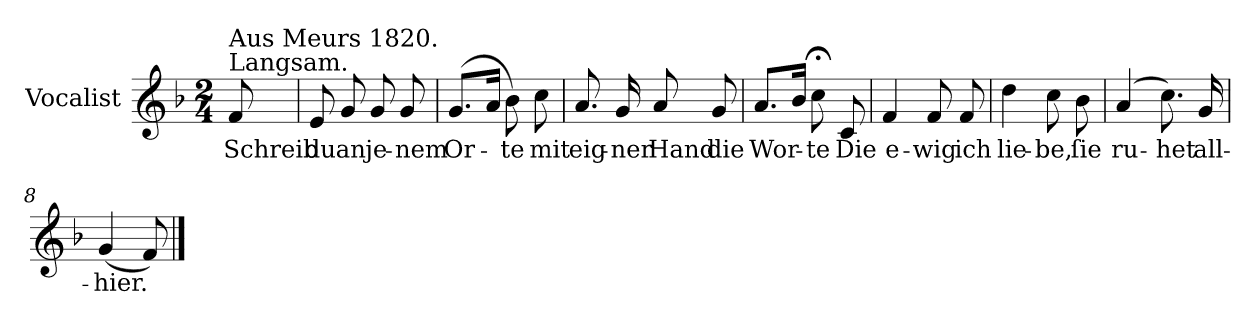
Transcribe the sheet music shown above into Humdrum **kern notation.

**kern	**text
*part1	*part1
*staff1	*staff1
*I"Vocalist	*
*k[b-]	*
*F:	*
*M2/4	*
=	=
!LO:TX:a:t=Langsam.	!
!LO:TX:a:t=Aus Meurs 1820.	!
8f	Schreib
=1	=1
8e	du
8g	an
8g	je-
8g	-nem
=2	=2
(<8.gL	Or-
16aJk	.
8b-)	-te
8cc	mit
=3	=3
8.a	eig-
16g	-ner
8a	Hand
8g	die
=4	=4
8.aL	Wor-
16b-Jk	.
8cc;<	-te
8c	Die
=5	=5
4f	e-
8f	-wig
8f	ich
=6	=6
4dd	lie-
8cc	-be,
8b-	ſie
=7	=7
(4a	ru-
8.cc)	-het
16g	all-
=8	=8
(4g	-hier.
8f)	.
==	==
*-	*-
